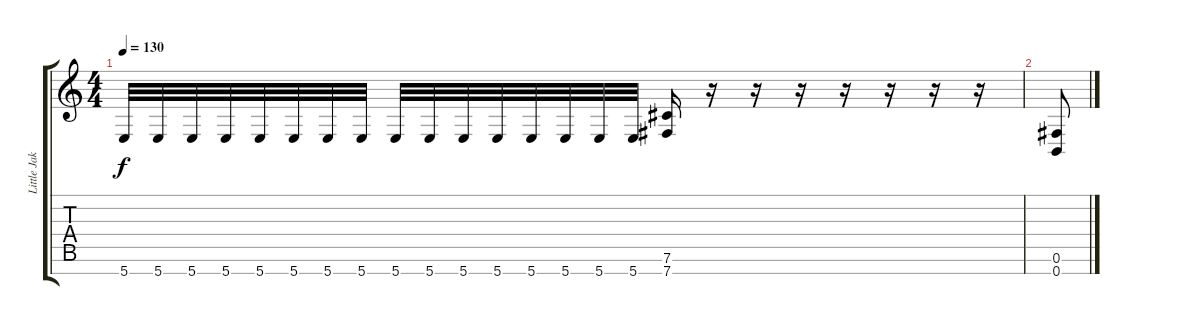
\track ("Little Jake" "Little Jak") {instrument distortionguitar}
\staff {score tabs}
\tuning (Gb4 Db4 A3 E3 B2 Gb2 B1) {hide}
\ts (4 4)
\tempo 130
\clef g2
\ks c
5.7.32{dy f} 5.7.32 5.7.32 5.7.32 5.7.32 5.7.32 5.7.32 5.7.32 5.7.32 5.7.32 5.7.32 5.7.32 5.7.32 5.7.32 5.7.32 5.7.32 (7.6 7.7).16 r.16 r.16 r.16 r.16 r.16 r.16 r.16 |
(0.6 0.7).8
